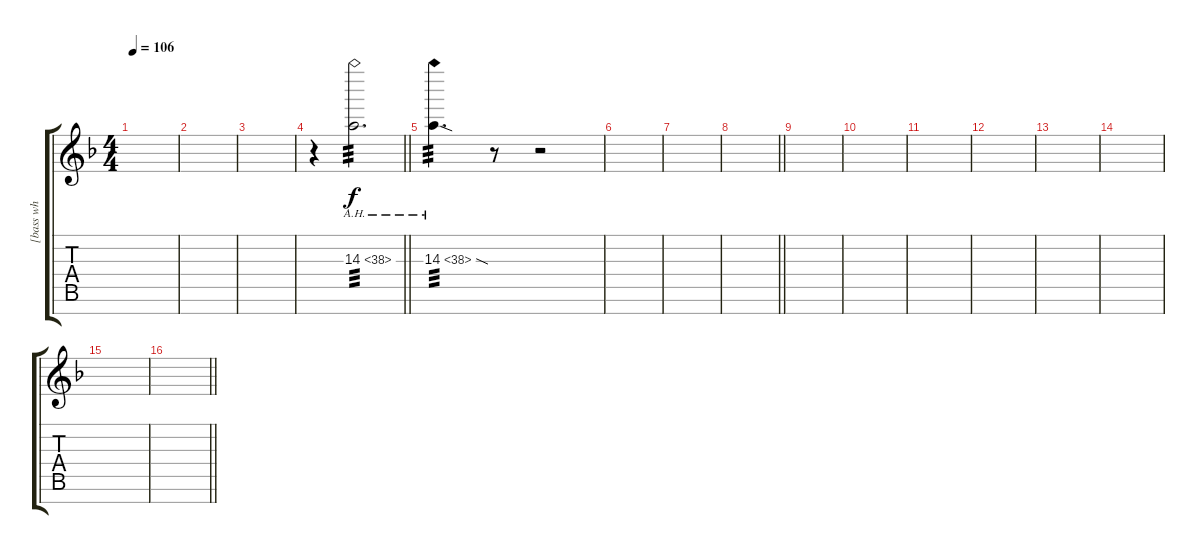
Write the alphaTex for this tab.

\track ("  [bass whammy effect]" "  [bass wh") {instrument electricbasspick}
\staff {score tabs}
\tuning (E4 B3 G3 D3 A2 E2 B1) {hide}
\ts (4 4)
\tempo 106
\clef g2
\ks dminor
|
|
|
\barLineRight lightlight
r.4{volume 0} 14.3{ah 24}.2{d tp 3 volume 10} |
14.3{ah 24 sod}.4{d tp 3} r.8 r.2 |
|
|
\barLineRight lightlight
|
|
|
|
|
|
|
|
\barLineRight lightlight
